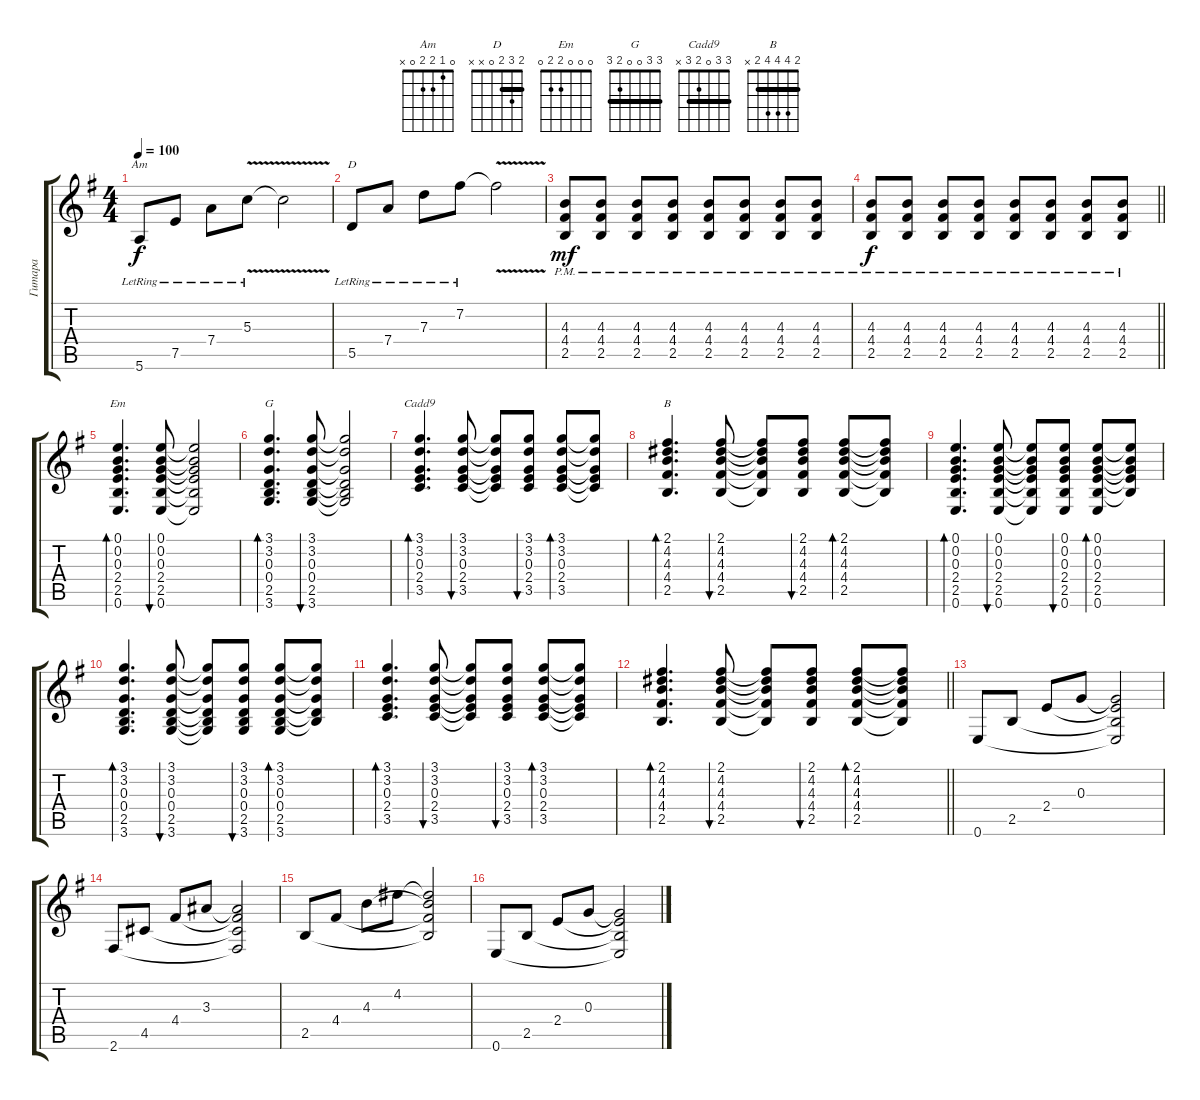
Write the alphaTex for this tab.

\track ("Гитара" "Гитара") {instrument acousticguitarsteel}
\staff {score tabs}
\tuning (E4 B3 G3 D3 A2 E2) {hide}
\chord ("Am" 0 1 2 2 0 x)
\chord ("D" 2 3 2 0 x x) {barre 2}
\chord ("Em" 0 0 0 2 2 0)
\chord ("G" 3 3 0 0 2 3) {barre 3}
\chord ("Cadd9" 3 3 0 2 3 x) {barre 3}
\chord ("B" 2 4 4 4 2 x) {barre 2}
\ts (4 4)
\tempo 100
\clef g2
\ks eminor
5.6{lr}.8{ch "Am" dy f} 7.5{lr}.8 7.4{lr}.8 5.3{v lr}.8 5.3{t}.2 |
5.5{lr}.8{ch "D"} 7.4{lr}.8 7.3{lr}.8 7.2{lr}.8 7.2{v t}.2 |
(4.3{pm} 4.4{pm} 2.5{pm}).8{dy mf} (4.3{pm} 4.4{pm} 2.5{pm}).8 (4.3{pm} 4.4{pm} 2.5{pm}).8 (4.3{pm} 4.4{pm} 2.5{pm}).8 (4.3{pm} 4.4{pm} 2.5{pm}).8 (4.3{pm} 4.4{pm} 2.5{pm}).8 (4.3{pm} 4.4{pm} 2.5{pm}).8 (4.3{pm} 4.4{pm} 2.5{pm}).8 |
\barLineRight lightlight
(4.3{pm} 4.4{pm} 2.5{pm}).8{dy f} (4.3{pm} 4.4{pm} 2.5{pm}).8 (4.3{pm} 4.4{pm} 2.5{pm}).8 (4.3{pm} 4.4{pm} 2.5{pm}).8 (4.3{pm} 4.4{pm} 2.5{pm}).8 (4.3{pm} 4.4{pm} 2.5{pm}).8 (4.3{pm} 4.4{pm} 2.5{pm}).8 (4.3{pm} 4.4{pm} 2.5{pm}).8 |
\section ("" "")
(0.1 0.2 0.3 2.4 2.5 0.6).4{d bd 30 ch "Em"} (0.1 0.2 0.3 2.4 2.5 0.6).8{bu 30} (0.1{t} 0.2{t} 0.3{t} 2.4{t} 2.5{t} 0.6{t}).2 |
(3.1 3.2 0.3 0.4 2.5 3.6).4{d bd 60 ch "G"} (3.1 3.2 0.3 0.4 2.5 3.6).8{bu 30} (3.1{t} 3.2{t} 0.3{t} 0.4{t} 2.5{t} 3.6{t}).2 |
(3.1 3.2 0.3 2.4 3.5).4{d bd 30 ch "Cadd9"} (3.1 3.2 0.3 2.4 3.5).8{bu 30} (3.1{t} 3.2{t} 0.3{t} 2.4{t} 3.5{t}).8 (3.1 3.2 0.3 2.4 3.5).8{bu 30} (3.1 3.2 0.3 2.4 3.5).8{bd 30} (3.1{t} 3.2{t} 0.3{t} 2.4{t} 3.5{t}).8 |
(2.1 4.2 4.3 4.4 2.5).4{d bd 30 ch "B"} (2.1 4.2 4.3 4.4 2.5).8{bu 30} (2.1{t} 4.2{t} 4.3{t} 4.4{t} 2.5{t}).8 (2.1 4.2 4.3 4.4 2.5).8{bu 30} (2.1 4.2 4.3 4.4 2.5).8{bd 30} (2.1{t} 4.2{t} 4.3{t} 4.4{t} 2.5{t}).8 |
(0.1 0.2 0.3 2.4 2.5 0.6).4{d bd 30} (0.1 0.2 0.3 2.4 2.5 0.6).8{bu 30} (0.1{t} 0.2{t} 0.3{t} 2.4{t} 2.5{t} 0.6{t}).8 (0.1 0.2 0.3 2.4 2.5 0.6).8{bu 30} (0.1 0.2 0.3 2.4 2.5 0.6).8{bd 30} (0.1{t} 0.2{t} 0.3{t} 2.4{t} 2.5{t}).8 |
(3.1 3.2 0.3 0.4 2.5 3.6).4{d bd 30} (3.1 3.2 0.3 0.4 2.5 3.6).8{bu 30} (3.1{t} 3.2{t} 0.3{t} 0.4{t} 2.5{t} 3.6{t}).8 (3.1 3.2 0.3 0.4 2.5 3.6).8{bu 30} (3.1 3.2 0.3 0.4 2.5 3.6).8{bd 30} (3.1{t} 3.2{t} 0.3{t} 0.4{t} 2.5{t}).8 |
(3.1 3.2 0.3 2.4 3.5).4{d bd 30} (3.1 3.2 0.3 2.4 3.5).8{bu 30} (3.1{t} 3.2{t} 0.3{t} 2.4{t} 3.5{t}).8 (3.1 3.2 0.3 2.4 3.5).8{bu 30} (3.1 3.2 0.3 2.4 3.5).8{bd 30} (3.1{t} 3.2{t} 0.3{t} 2.4{t} 3.5{t}).8 |
\barLineRight lightlight
(2.1 4.2 4.3 4.4 2.5).4{d bd 30} (2.1 4.2 4.3 4.4 2.5).8{bu 30} (2.1{t} 4.2{t} 4.3{t} 4.4{t} 2.5{t}).8 (2.1 4.2 4.3 4.4 2.5).8{bu 30} (2.1 4.2 4.3 4.4 2.5).8{bd 30} (2.1{t} 4.2{t} 4.3{t} 4.4{t} 2.5{t}).8 |
\section ("" "")
0.6.8{instrument distortionguitar} 2.5.8 2.4.8 0.3.8 (0.3{t} 2.4{t} 2.5{t} 0.6{t}).2 |
2.6.8 4.5.8 4.4.8 3.3.8 (3.3{t} 4.4{t} 4.5{t} 2.6{t}).2 |
2.5.8 4.4.8 4.3.8 4.2.8 (4.2{t} 4.3{t} 4.4{t} 2.5{t}).2 |
0.6.8 2.5.8 2.4.8 0.3.8 (0.3{t} 2.4{t} 2.5{t} 0.6{t}).2
